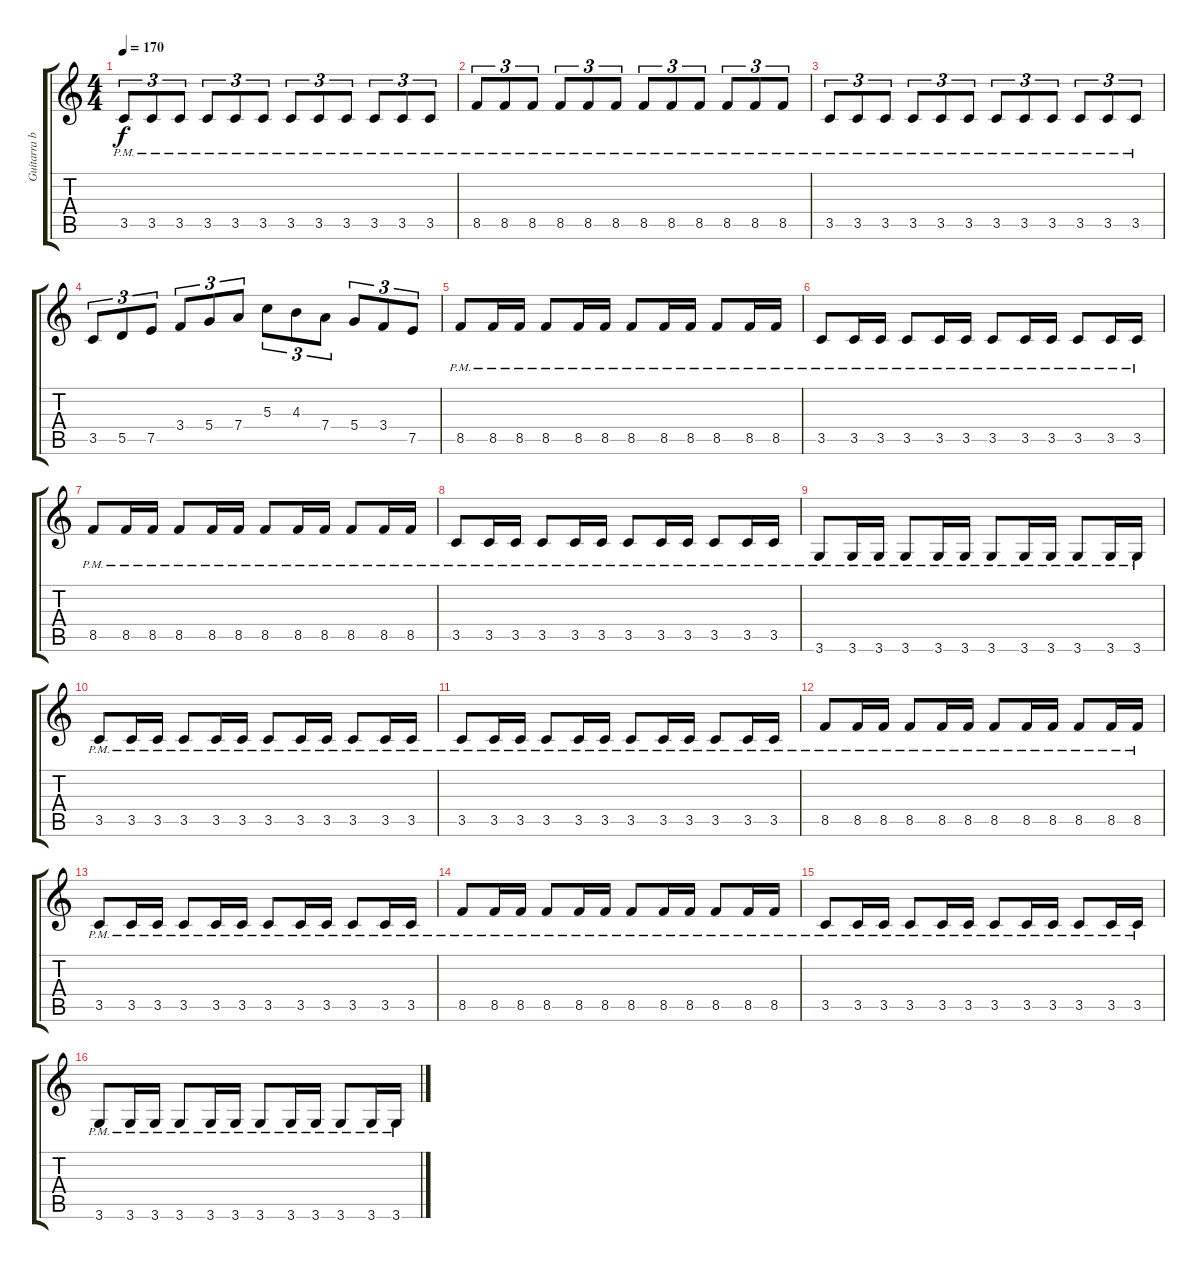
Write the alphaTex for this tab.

\track ("Guitarra base" "Guitarra b") {instrument overdrivenguitar}
\staff {score tabs}
\tuning (E4 B3 G3 D3 A2 E2) {hide}
\ts (4 4)
\tempo 170
\clef g2
\ks c
3.5{pm}.8{tu (3 2) dy f} 3.5{pm}.8{tu (3 2)} 3.5{pm}.8{tu (3 2)} 3.5{pm}.8{tu (3 2)} 3.5{pm}.8{tu (3 2)} 3.5{pm}.8{tu (3 2)} 3.5{pm}.8{tu (3 2)} 3.5{pm}.8{tu (3 2)} 3.5{pm}.8{tu (3 2)} 3.5{pm}.8{tu (3 2)} 3.5{pm}.8{tu (3 2)} 3.5{pm}.8{tu (3 2)} |
8.5{pm}.8{tu (3 2)} 8.5{pm}.8{tu (3 2)} 8.5{pm}.8{tu (3 2)} 8.5{pm}.8{tu (3 2)} 8.5{pm}.8{tu (3 2)} 8.5{pm}.8{tu (3 2)} 8.5{pm}.8{tu (3 2)} 8.5{pm}.8{tu (3 2)} 8.5{pm}.8{tu (3 2)} 8.5{pm}.8{tu (3 2)} 8.5{pm}.8{tu (3 2)} 8.5{pm}.8{tu (3 2)} |
3.5{pm}.8{tu (3 2)} 3.5{pm}.8{tu (3 2)} 3.5{pm}.8{tu (3 2)} 3.5{pm}.8{tu (3 2)} 3.5{pm}.8{tu (3 2)} 3.5{pm}.8{tu (3 2)} 3.5{pm}.8{tu (3 2)} 3.5{pm}.8{tu (3 2)} 3.5{pm}.8{tu (3 2)} 3.5{pm}.8{tu (3 2)} 3.5{pm}.8{tu (3 2)} 3.5{pm}.8{tu (3 2)} |
3.5.8{tu (3 2)} 5.5.8{tu (3 2)} 7.5.8{tu (3 2)} 3.4.8{tu (3 2)} 5.4.8{tu (3 2)} 7.4.8{tu (3 2)} 5.3.8{tu (3 2)} 4.3.8{tu (3 2)} 7.4.8{tu (3 2)} 5.4.8{tu (3 2)} 3.4.8{tu (3 2)} 7.5.8{tu (3 2)} |
8.5{pm}.8 8.5{pm}.16 8.5{pm}.16 8.5{pm}.8 8.5{pm}.16 8.5{pm}.16 8.5{pm}.8 8.5{pm}.16 8.5{pm}.16 8.5{pm}.8 8.5{pm}.16 8.5{pm}.16 |
3.5{pm}.8 3.5{pm}.16 3.5{pm}.16 3.5{pm}.8 3.5{pm}.16 3.5{pm}.16 3.5{pm}.8 3.5{pm}.16 3.5{pm}.16 3.5{pm}.8 3.5{pm}.16 3.5{pm}.16 |
8.5{pm}.8 8.5{pm}.16 8.5{pm}.16 8.5{pm}.8 8.5{pm}.16 8.5{pm}.16 8.5{pm}.8 8.5{pm}.16 8.5{pm}.16 8.5{pm}.8 8.5{pm}.16 8.5{pm}.16 |
3.5{pm}.8 3.5{pm}.16 3.5{pm}.16 3.5{pm}.8 3.5{pm}.16 3.5{pm}.16 3.5{pm}.8 3.5{pm}.16 3.5{pm}.16 3.5{pm}.8 3.5{pm}.16 3.5{pm}.16 |
3.6{pm}.8 3.6{pm}.16 3.6{pm}.16 3.6{pm}.8 3.6{pm}.16 3.6{pm}.16 3.6{pm}.8 3.6{pm}.16 3.6{pm}.16 3.6{pm}.8 3.6{pm}.16 3.6{pm}.16 |
3.5{pm}.8 3.5{pm}.16 3.5{pm}.16 3.5{pm}.8 3.5{pm}.16 3.5{pm}.16 3.5{pm}.8 3.5{pm}.16 3.5{pm}.16 3.5{pm}.8 3.5{pm}.16 3.5{pm}.16 |
3.5{pm}.8 3.5{pm}.16 3.5{pm}.16 3.5{pm}.8 3.5{pm}.16 3.5{pm}.16 3.5{pm}.8 3.5{pm}.16 3.5{pm}.16 3.5{pm}.8 3.5{pm}.16 3.5{pm}.16 |
8.5{pm}.8 8.5{pm}.16 8.5{pm}.16 8.5{pm}.8 8.5{pm}.16 8.5{pm}.16 8.5{pm}.8 8.5{pm}.16 8.5{pm}.16 8.5{pm}.8 8.5{pm}.16 8.5{pm}.16 |
3.5{pm}.8 3.5{pm}.16 3.5{pm}.16 3.5{pm}.8 3.5{pm}.16 3.5{pm}.16 3.5{pm}.8 3.5{pm}.16 3.5{pm}.16 3.5{pm}.8 3.5{pm}.16 3.5{pm}.16 |
8.5{pm}.8 8.5{pm}.16 8.5{pm}.16 8.5{pm}.8 8.5{pm}.16 8.5{pm}.16 8.5{pm}.8 8.5{pm}.16 8.5{pm}.16 8.5{pm}.8 8.5{pm}.16 8.5{pm}.16 |
3.5{pm}.8 3.5{pm}.16 3.5{pm}.16 3.5{pm}.8 3.5{pm}.16 3.5{pm}.16 3.5{pm}.8 3.5{pm}.16 3.5{pm}.16 3.5{pm}.8 3.5{pm}.16 3.5{pm}.16 |
3.6{pm}.8 3.6{pm}.16 3.6{pm}.16 3.6{pm}.8 3.6{pm}.16 3.6{pm}.16 3.6{pm}.8 3.6{pm}.16 3.6{pm}.16 3.6{pm}.8 3.6{pm}.16 3.6{pm}.16
